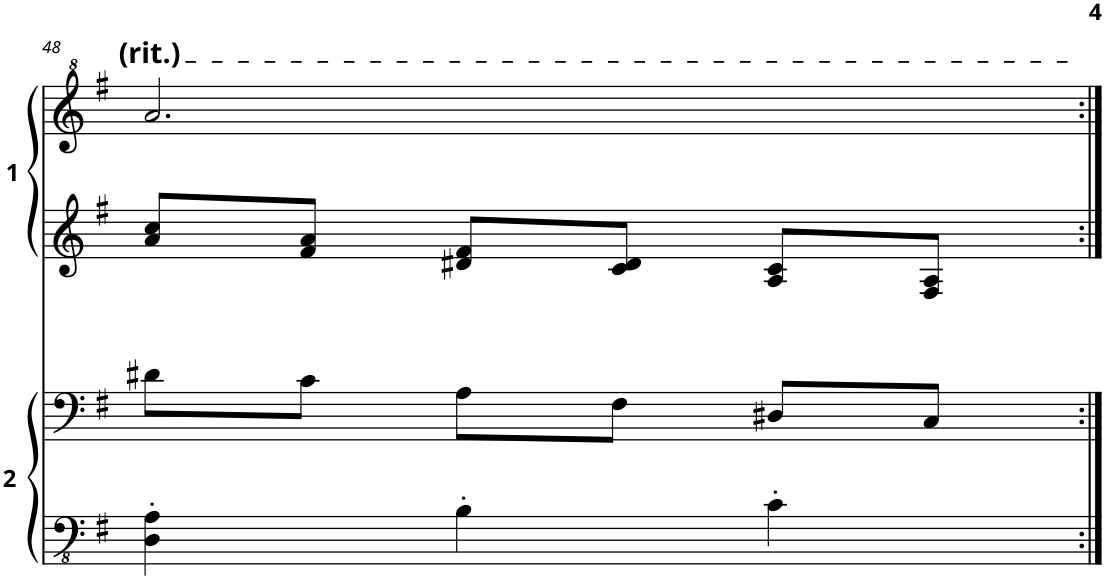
**kern	**kern	**kern	**kern
*part2	*part2	*part1	*part1
*staff4	*staff3	*staff2	*staff1
*I"Player 2	*	*I"Player 1	*
!!LO:PB:g=z
*clefFv4	*clefF4	*clefG2	*clefG^2
*k[f#]	*k[f#]	*k[f#]	*k[f#]
*M3/4	*M3/4	*M3/4	*M3/4
=48	=48	=48	=48
4DD\' 4AA\'	8d#X\L	8a/ 8cc/L	2.aa/
.	8c\J	8f#/ 8a/J	.
4BB'\	8A\L	8d#X/ 8f#/L	.
.	8F#\J	8c/ 8d#/J	.
4C'\	8D#X/L	8A/ 8c/L	.
.	8C/J	8F#/ 8A/J	.
=:|!	=:|!	=:|!	=:|!
*-	*-	*-	*-
